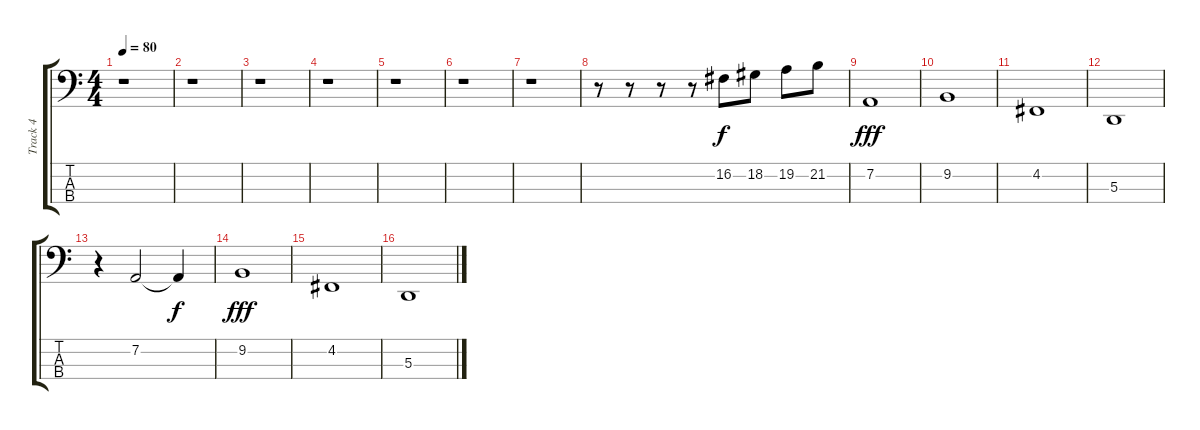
\track ("Track 4" "Track 4") {instrument violin}
\staff {score tabs}
\tuning (G2 D2 A1 E1) {hide}
\ts (4 4)
\tempo 80
\clef f4
\ks c
r.1{dy f instrument violin} |
r.1 |
r.1 |
r.1 |
r.1 |
r.1 |
r.1 |
r.8 r.8 r.8 r.8 16.2.8 18.2.8 19.2.8 21.2.8 |
7.2.1{dy fff} |
9.2.1 |
4.2.1 |
5.3.1 |
r.4 7.2.2 7.2{t}.4{dy f} |
9.2.1{dy fff} |
4.2.1 |
5.3.1
